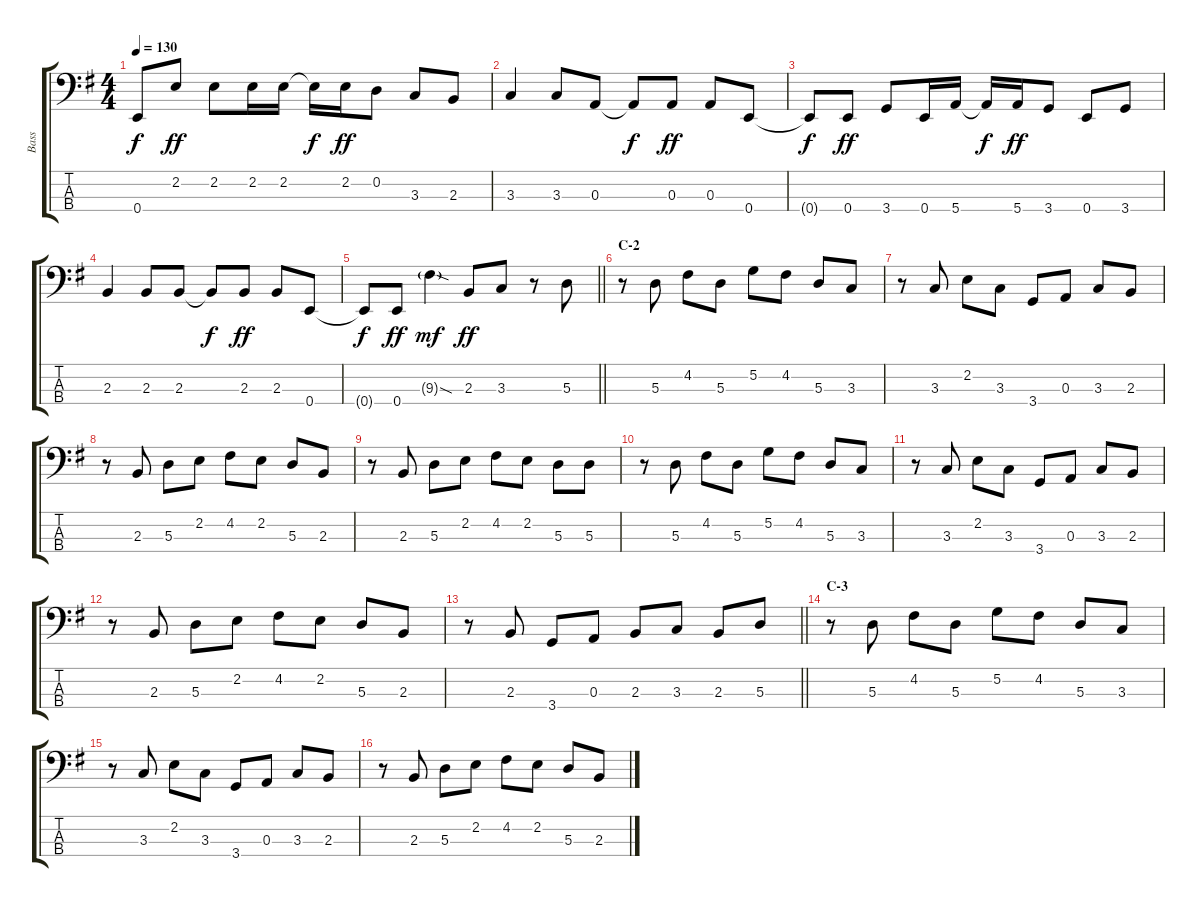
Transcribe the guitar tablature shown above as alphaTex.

\track ("Bass" "Bass") {instrument electricbasspick}
\staff {score tabs}
\tuning (G2 D2 A1 E1) {hide}
\ts (4 4)
\tempo 130
\clef f4
\ks g
0.4{t}.8{dy f} 2.2.8{dy ff} 2.2.8 2.2.16 2.2.16 2.2{t}.16{dy f} 2.2.16{dy ff} 0.2.8 3.3.8 2.3.8 |
3.3.4 3.3.8 0.3.8 0.3{t}.8{dy f} 0.3.8{dy ff} 0.3.8 0.4.8 |
0.4{t}.8{dy f} 0.4.8{dy ff} 3.4.8 0.4.16 5.4.16 5.4{t}.16{dy f} 5.4.16{dy ff} 3.4.8 0.4.8 3.4.8 |
2.3.4 2.3.8 2.3.8 2.3{t}.8{dy f} 2.3.8{dy ff} 2.3.8 0.4.8 |
\barLineRight lightlight
0.4{t}.8{dy f} 0.4.8{dy ff} 9.3{sod g}.4{dy mf} 2.3.8{dy ff} 3.3.8 r.8 5.3.8 |
\section ("" "C-2")
r.8 5.3.8 4.2.8 5.3.8 5.2.8 4.2.8 5.3.8 3.3.8 |
r.8 3.3.8 2.2.8 3.3.8 3.4.8 0.3.8 3.3.8 2.3.8 |
r.8 2.3.8 5.3.8 2.2.8 4.2.8 2.2.8 5.3.8 2.3.8 |
r.8 2.3.8 5.3.8 2.2.8 4.2.8 2.2.8 5.3.8 5.3.8 |
r.8 5.3.8 4.2.8 5.3.8 5.2.8 4.2.8 5.3.8 3.3.8 |
r.8 3.3.8 2.2.8 3.3.8 3.4.8 0.3.8 3.3.8 2.3.8 |
r.8 2.3.8 5.3.8 2.2.8 4.2.8 2.2.8 5.3.8 2.3.8 |
\barLineRight lightlight
r.8 2.3.8 3.4.8 0.3.8 2.3.8 3.3.8 2.3.8 5.3.8 |
\section ("" "C-3")
r.8 5.3.8 4.2.8 5.3.8 5.2.8 4.2.8 5.3.8 3.3.8 |
r.8 3.3.8 2.2.8 3.3.8 3.4.8 0.3.8 3.3.8 2.3.8 |
r.8 2.3.8 5.3.8 2.2.8 4.2.8 2.2.8 5.3.8 2.3.8
